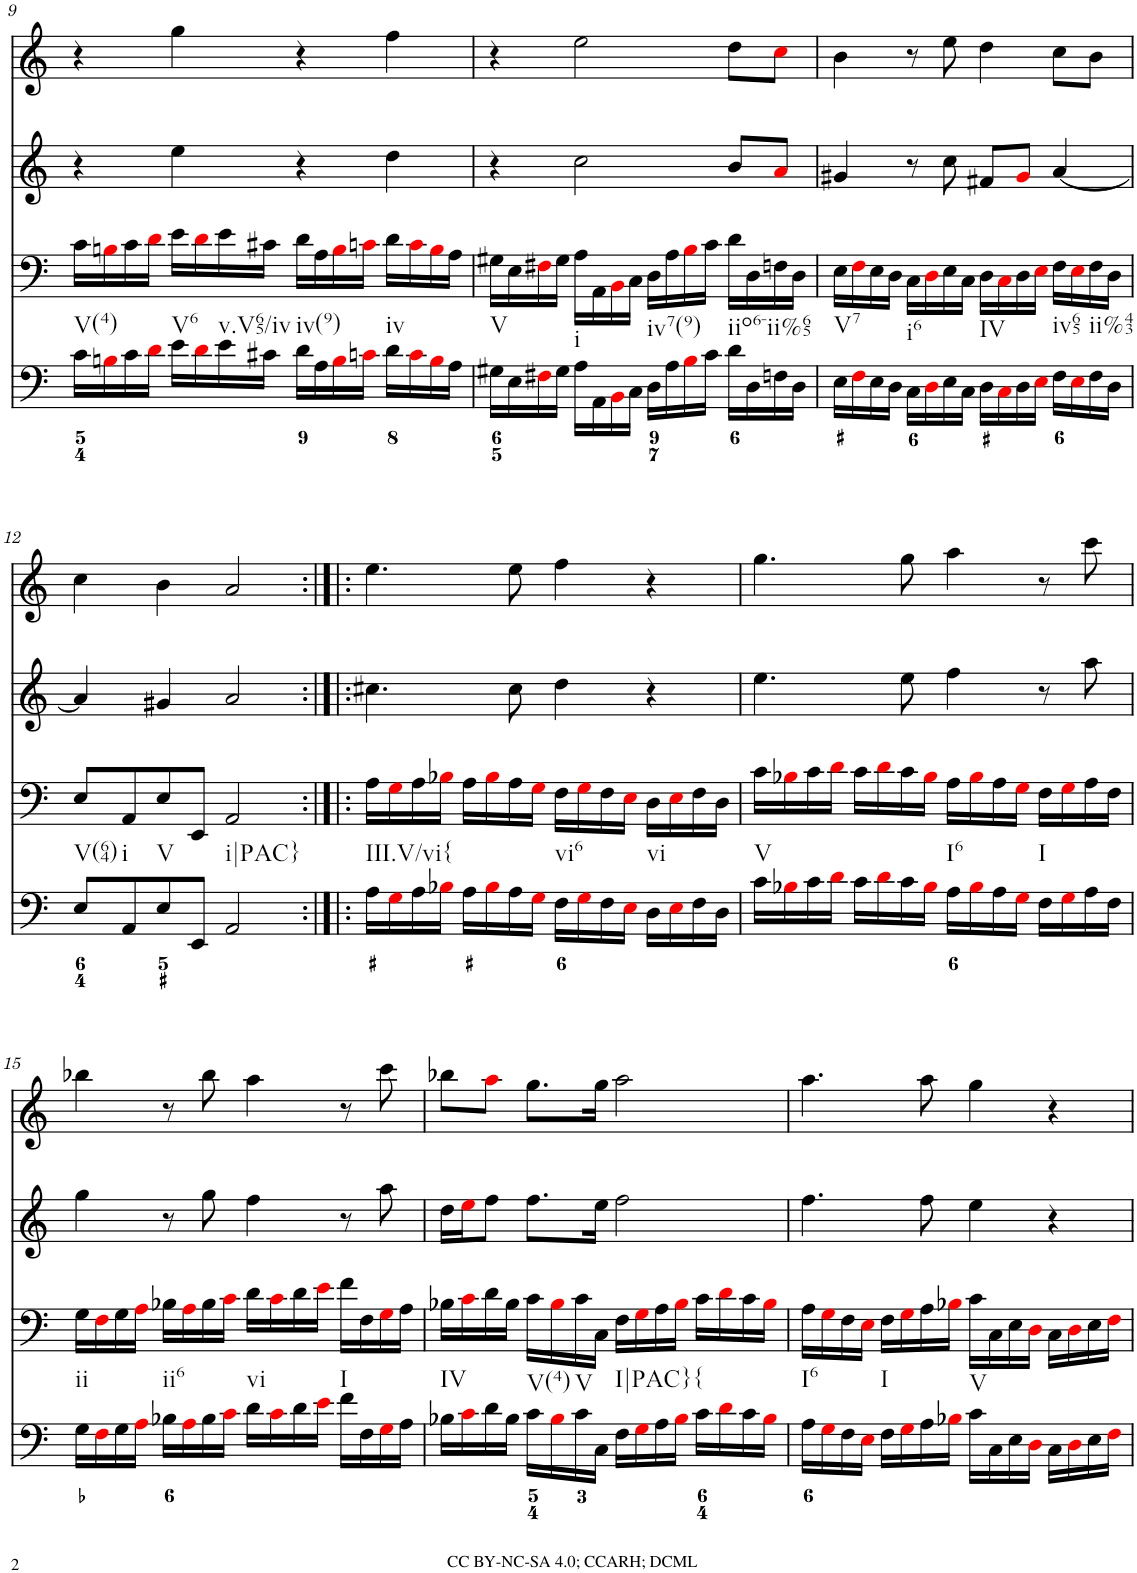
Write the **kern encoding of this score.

**kern	**kern	**kern	**kern
*part4	*part3	*part2	*part1
*staff4	*staff3	*staff2	*staff1
*I"Piano	*I"Piano	*I"Piano	*I"Piano
*I'Pno	*I'Pno	*I'Pno	*I'Pno
!!LO:PB:g=z
*clefF4	*clefF4	*clefG2	*clefG2
*k[]	*k[]	*k[]	*k[]
*M4/4	*M4/4	*M4/4	*M4/4
*met(c)	*met(c)	*met(c)	*met(c)
=9	=9	=9	=9
!	!LO:TX:b:t=V(4)	!	!
16c\LL	16c\LL	4r	4r
16Bni\	16Bni\	.	.
16c\	16c\	.	.
16di\JJ	16di\JJ	.	.
!	!LO:TX:b:t=V6	!	!
16e\LL	16e\LL	4ee\	4gg\
16di\	16di\	.	.
!	!LO:TX:b:t=v.V65/iv	!	!
16e\	16e\	.	.
16c#X\JJ	16c#X\JJ	.	.
!	!LO:TX:b:t=iv(9)	!	!
16d\LL	16d\LL	4r	4r
16A\	16A\	.	.
16Bi\	16Bi\	.	.
16cni\JJ	16cni\JJ	.	.
!	!LO:TX:b:t=iv	!	!
16d\LL	16d\LL	4dd\	4ff\
16ci\	16ci\	.	.
16Bi\	16Bi\	.	.
16A\JJ	16A\JJ	.	.
=10	=10	=10	=10
!	!LO:TX:b:t=V	!	!
16G#X\LL	16G#X\LL	4r	4r
16E\	16E\	.	.
16F#Xi\	16F#Xi\	.	.
16G#\JJ	16G#\JJ	.	.
!	!LO:TX:b:t=i	!	!
16A\LL	16A\LL	2cc\	2ee\
16AA\	16AA\	.	.
16BBi\	16BBi\	.	.
16C\JJ	16C\JJ	.	.
!	!LO:TX:b:t=iv7(9)	!	!
16D\LL	16D\LL	.	.
16A\	16A\	.	.
16Bi\	16Bi\	.	.
16c\JJ	16c\JJ	.	.
!	!LO:TX:b:t=iio6-ii%65	!	!
16d\LL	16d\LL	8b/L	8dd\L
16D\	16D\	.	.
16Fn\	16Fn\	8ai/J	8cci\J
16D\JJ	16D\JJ	.	.
=11	=11	=11	=11
!	!LO:TX:b:t=V7	!	!
16E\LL	16E\LL	4g#X/	4b\
16Fi\	16Fi\	.	.
16E\	16E\	.	.
16D\JJ	16D\JJ	.	.
!	!LO:TX:b:t=i6	!	!
16C\LL	16C\LL	8r	8r
16Di\	16Di\	.	.
16E\	16E\	8cc\	8ee\
16C\JJ	16C\JJ	.	.
!	!LO:TX:b:t=IV	!	!
16D\LL	16D\LL	8f#X/L	4dd\
16Ci\	16Ci\	.	.
16D\	16D\	8g#i/J	.
16Ei\JJ	16Ei\JJ	.	.
!	!LO:TX:b:t=iv65	!	!
16F\LL	16F\LL	[4a/	8cc\L
16Ei\	16Ei\	.	.
!	!LO:TX:b:t=ii%43	!	!
16F\	16F\	.	8b\J
16D\JJ	16D\JJ	.	.
!!LO:LB:g=z
=12	=12	=12	=12
!	!LO:TX:b:t=V(64)	!	!
8E/L	8E/L	4a/]	4cc\
!	!LO:TX:b:t=i	!	!
8AA/	8AA/	.	.
!	!LO:TX:b:t=V	!	!
8E/	8E/	4g#X/	4b\
8EE/J	8EE/J	.	.
!	!LO:TX:b:t=i|PAC}	!	!
2AA/	2AA/	2a/	2a/
=13:|!|:	=13:|!|:	=13:|!|:	=13:|!|:
!	!LO:TX:b:t=III.V/vi{	!	!
16A\LL	16A\LL	4.cc#X\	4.ee\
16Gi\	16Gi\	.	.
16A\	16A\	.	.
16B-Xi\JJ	16B-Xi\JJ	.	.
16A\LL	16A\LL	.	.
16B-i\	16B-i\	.	.
16A\	16A\	8cc#\	8ee\
16Gi\JJ	16Gi\JJ	.	.
!	!LO:TX:b:t=vi6	!	!
16F\LL	16F\LL	4dd\	4ff\
16Gi\	16Gi\	.	.
16F\	16F\	.	.
16Ei\JJ	16Ei\JJ	.	.
!	!LO:TX:b:t=vi	!	!
16D\LL	16D\LL	4r	4r
16Ei\	16Ei\	.	.
16F\	16F\	.	.
16D\JJ	16D\JJ	.	.
=14	=14	=14	=14
!	!LO:TX:b:t=V	!	!
16c\LL	16c\LL	4.ee\	4.gg\
16B-Xi\	16B-Xi\	.	.
16c\	16c\	.	.
16di\JJ	16di\JJ	.	.
16c\LL	16c\LL	.	.
16di\	16di\	.	.
16c\	16c\	8ee\	8gg\
16B-i\JJ	16B-i\JJ	.	.
!	!LO:TX:b:t=I6	!	!
16A\LL	16A\LL	4ff\	4aa\
16B-i\	16B-i\	.	.
16A\	16A\	.	.
16Gi\JJ	16Gi\JJ	.	.
!	!LO:TX:b:t=I	!	!
16F\LL	16F\LL	8r	8r
16Gi\	16Gi\	.	.
16A\	16A\	8aa\	8ccc\
16F\JJ	16F\JJ	.	.
!!LO:LB:g=z
=15	=15	=15	=15
!	!LO:TX:b:t=ii	!	!
16G\LL	16G\LL	4gg\	4bb-X\
16Fi\	16Fi\	.	.
16G\	16G\	.	.
16Ai\JJ	16Ai\JJ	.	.
!	!LO:TX:b:t=ii6	!	!
16B-X\LL	16B-X\LL	8r	8r
16Ai\	16Ai\	.	.
16B-\	16B-\	8gg\	8bb-\
16ci\JJ	16ci\JJ	.	.
!	!LO:TX:b:t=vi	!	!
16d\LL	16d\LL	4ff\	4aa\
16ci\	16ci\	.	.
16d\	16d\	.	.
16ei\JJ	16ei\JJ	.	.
!	!LO:TX:b:t=I	!	!
16f\LL	16f\LL	8r	8r
16F\	16F\	.	.
16Gi\	16Gi\	8aa\	8ccc\
16A\JJ	16A\JJ	.	.
=16	=16	=16	=16
!	!LO:TX:b:t=IV	!	!
16B-X\LL	16B-X\LL	16dd\LL	8bb-X\L
16ci\	16ci\	16eei\J	.
16d\	16d\	8ff\J	8aai\J
16B-\JJ	16B-\JJ	.	.
!	!LO:TX:b:t=V(4)	!	!
16c\LL	16c\LL	8.ff\L	8.gg\L
16B-i\	16B-i\	.	.
!	!LO:TX:b:t=V	!	!
16c\	16c\	.	.
16C\JJ	16C\JJ	16ee\Jk	16gg\Jk
!	!LO:TX:b:t=I|PAC}{	!	!
16F\LL	16F\LL	2ff\	2aa\
16Gi\	16Gi\	.	.
16A\	16A\	.	.
16B-i\JJ	16B-i\JJ	.	.
16c\LL	16c\LL	.	.
16di\	16di\	.	.
16c\	16c\	.	.
16B-i\JJ	16B-i\JJ	.	.
=17	=17	=17	=17
!	!LO:TX:b:t=I6	!	!
16A\LL	16A\LL	4.ff\	4.aa\
16Gi\	16Gi\	.	.
16F\	16F\	.	.
16Ei\JJ	16Ei\JJ	.	.
!	!LO:TX:b:t=I	!	!
16F\LL	16F\LL	.	.
16Gi\	16Gi\	.	.
16A\	16A\	8ff\	8aa\
16B-Xi\JJ	16B-Xi\JJ	.	.
!	!LO:TX:b:t=V	!	!
16c\LL	16c\LL	4ee\	4gg\
16C\	16C\	.	.
16E\	16E\	.	.
16Di\JJ	16Di\JJ	.	.
16C\LL	16C\LL	4r	4r
16Di\	16Di\	.	.
16E\	16E\	.	.
16Fi\JJ	16Fi\JJ	.	.
=	=	=	=
*-	*-	*-	*-
